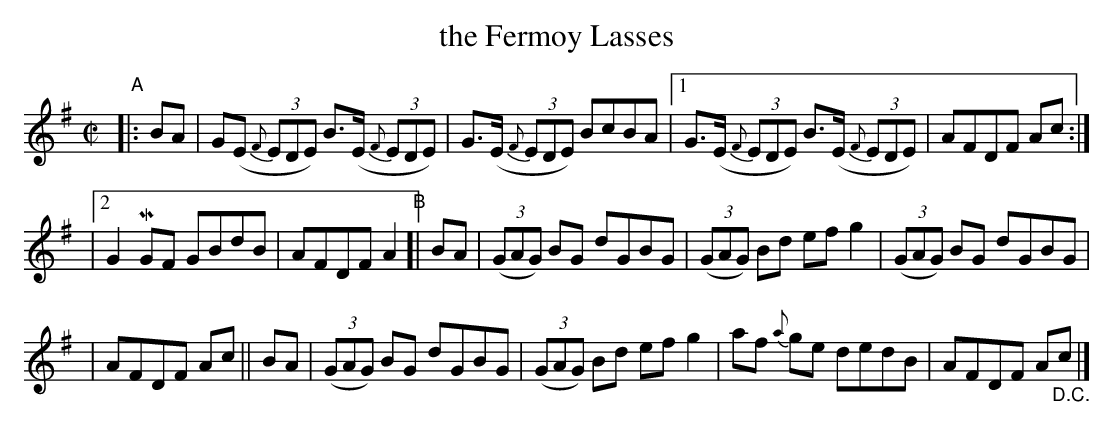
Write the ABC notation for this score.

X:1
T: the Fermoy Lasses
M: C|
L: 1/8
K: Em	% and G
"^A"|:\
BA | G(E (3{F}EDE) B>(E (3{F}EDE) | G>(E (3{F}EDE) BcBA |[1 G>(E (3{F}EDE) B>(E (3{F}EDE) | AFDF Ac :|
|[2 G2MGF GBdB | AFDF A2 "^B"[| BA | (3(GAG) BG dGBG | (3(GAG) Bd efg2 | (3(GAG) BG dGBG |
| AFDF Ac || BA | (3(GAG) BG dGBG | (3(GAG) Bd efg2 | af {a}ge dedB | AFDF A"_D.C."c |]
